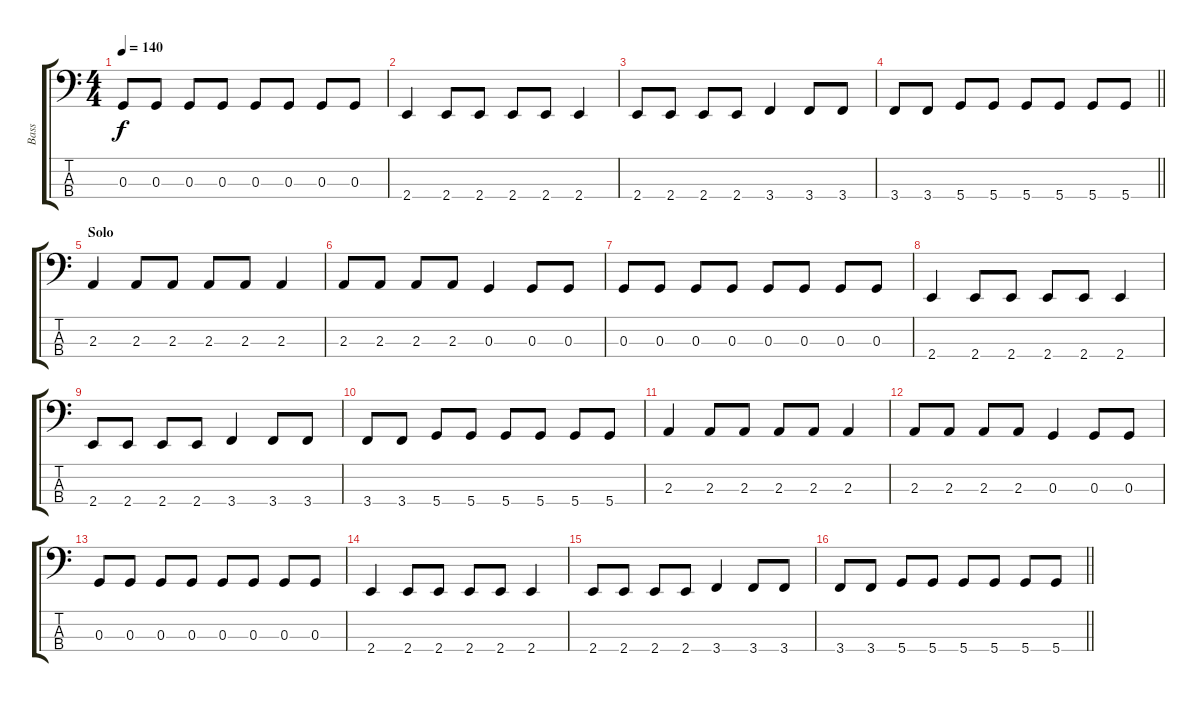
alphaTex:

\track ("Bass" "Bass") {instrument electricbassfinger}
\staff {score tabs}
\tuning (F2 C2 G1 D1) {hide}
\ts (4 4)
\tempo 140
\clef f4
\ks c
0.3.8{dy f} 0.3.8 0.3.8 0.3.8 0.3.8 0.3.8 0.3.8 0.3.8 |
2.4.4 2.4.8 2.4.8 2.4.8 2.4.8 2.4.4 |
2.4.8 2.4.8 2.4.8 2.4.8 3.4.4 3.4.8 3.4.8 |
\barLineRight lightlight
3.4.8 3.4.8 5.4.8 5.4.8 5.4.8 5.4.8 5.4.8 5.4.8 |
\section ("" "Solo")
2.3.4 2.3.8 2.3.8 2.3.8 2.3.8 2.3.4 |
2.3.8 2.3.8 2.3.8 2.3.8 0.3.4 0.3.8 0.3.8 |
0.3.8 0.3.8 0.3.8 0.3.8 0.3.8 0.3.8 0.3.8 0.3.8 |
2.4.4 2.4.8 2.4.8 2.4.8 2.4.8 2.4.4 |
2.4.8 2.4.8 2.4.8 2.4.8 3.4.4 3.4.8 3.4.8 |
3.4.8 3.4.8 5.4.8 5.4.8 5.4.8 5.4.8 5.4.8 5.4.8 |
2.3.4 2.3.8 2.3.8 2.3.8 2.3.8 2.3.4 |
2.3.8 2.3.8 2.3.8 2.3.8 0.3.4 0.3.8 0.3.8 |
0.3.8 0.3.8 0.3.8 0.3.8 0.3.8 0.3.8 0.3.8 0.3.8 |
2.4.4 2.4.8 2.4.8 2.4.8 2.4.8 2.4.4 |
2.4.8 2.4.8 2.4.8 2.4.8 3.4.4 3.4.8 3.4.8 |
\barLineRight lightlight
3.4.8 3.4.8 5.4.8 5.4.8 5.4.8 5.4.8 5.4.8 5.4.8
